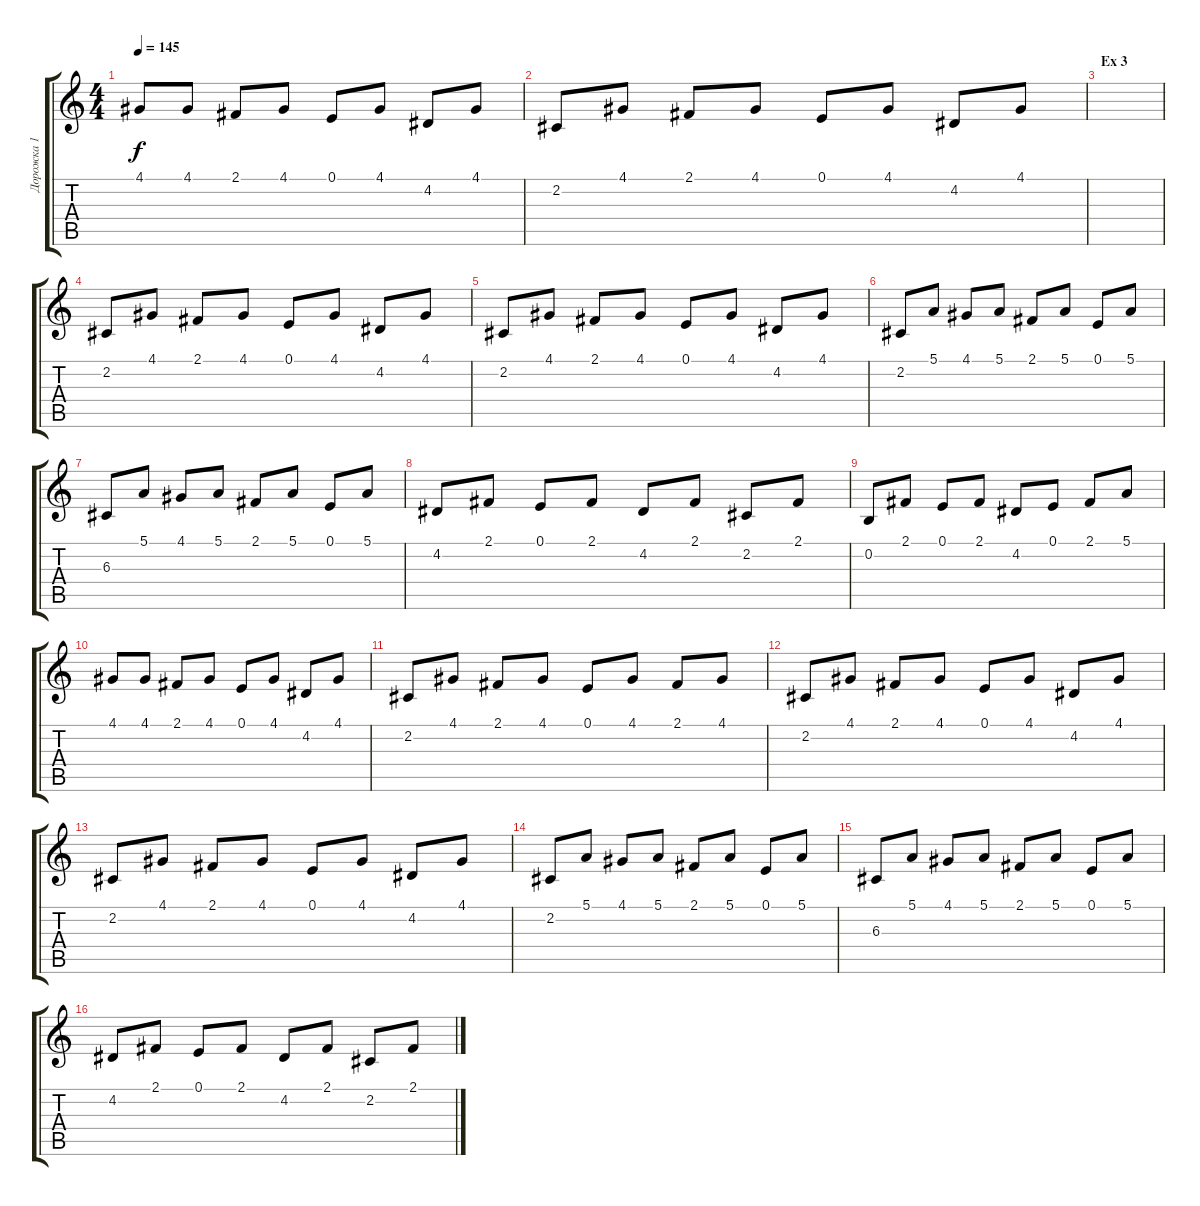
\track ("Дорожка 1" "Дорожка 1") {instrument harpsichord}
\staff {score tabs}
\tuning (E4 B3 G3 D3 A2 E2) {hide}
\ts (4 4)
\tempo 145
\clef g2
\ks c
4.1.8{dy f} 4.1.8 2.1.8 4.1.8 0.1.8 4.1.8 4.2.8 4.1.8 |
2.2.8 4.1.8 2.1.8 4.1.8 0.1.8 4.1.8 4.2.8 4.1.8 |
\section ("" "Ex 3")
|
2.2.8 4.1.8 2.1.8 4.1.8 0.1.8 4.1.8 4.2.8 4.1.8 |
2.2.8 4.1.8 2.1.8 4.1.8 0.1.8 4.1.8 4.2.8 4.1.8 |
2.2.8 5.1.8 4.1.8 5.1.8 2.1.8 5.1.8 0.1.8 5.1.8 |
6.3.8 5.1.8 4.1.8 5.1.8 2.1.8 5.1.8 0.1.8 5.1.8 |
4.2.8 2.1.8 0.1.8 2.1.8 4.2.8 2.1.8 2.2.8 2.1.8 |
0.2.8 2.1.8 0.1.8 2.1.8 4.2.8 0.1.8 2.1.8 5.1.8 |
4.1.8 4.1.8 2.1.8 4.1.8 0.1.8 4.1.8 4.2.8 4.1.8 |
2.2.8 4.1.8 2.1.8 4.1.8 0.1.8 4.1.8 2.1.8 4.1.8 |
2.2.8 4.1.8 2.1.8 4.1.8 0.1.8 4.1.8 4.2.8 4.1.8 |
2.2.8 4.1.8 2.1.8 4.1.8 0.1.8 4.1.8 4.2.8 4.1.8 |
2.2.8 5.1.8 4.1.8 5.1.8 2.1.8 5.1.8 0.1.8 5.1.8 |
6.3.8 5.1.8 4.1.8 5.1.8 2.1.8 5.1.8 0.1.8 5.1.8 |
4.2.8 2.1.8 0.1.8 2.1.8 4.2.8 2.1.8 2.2.8 2.1.8
